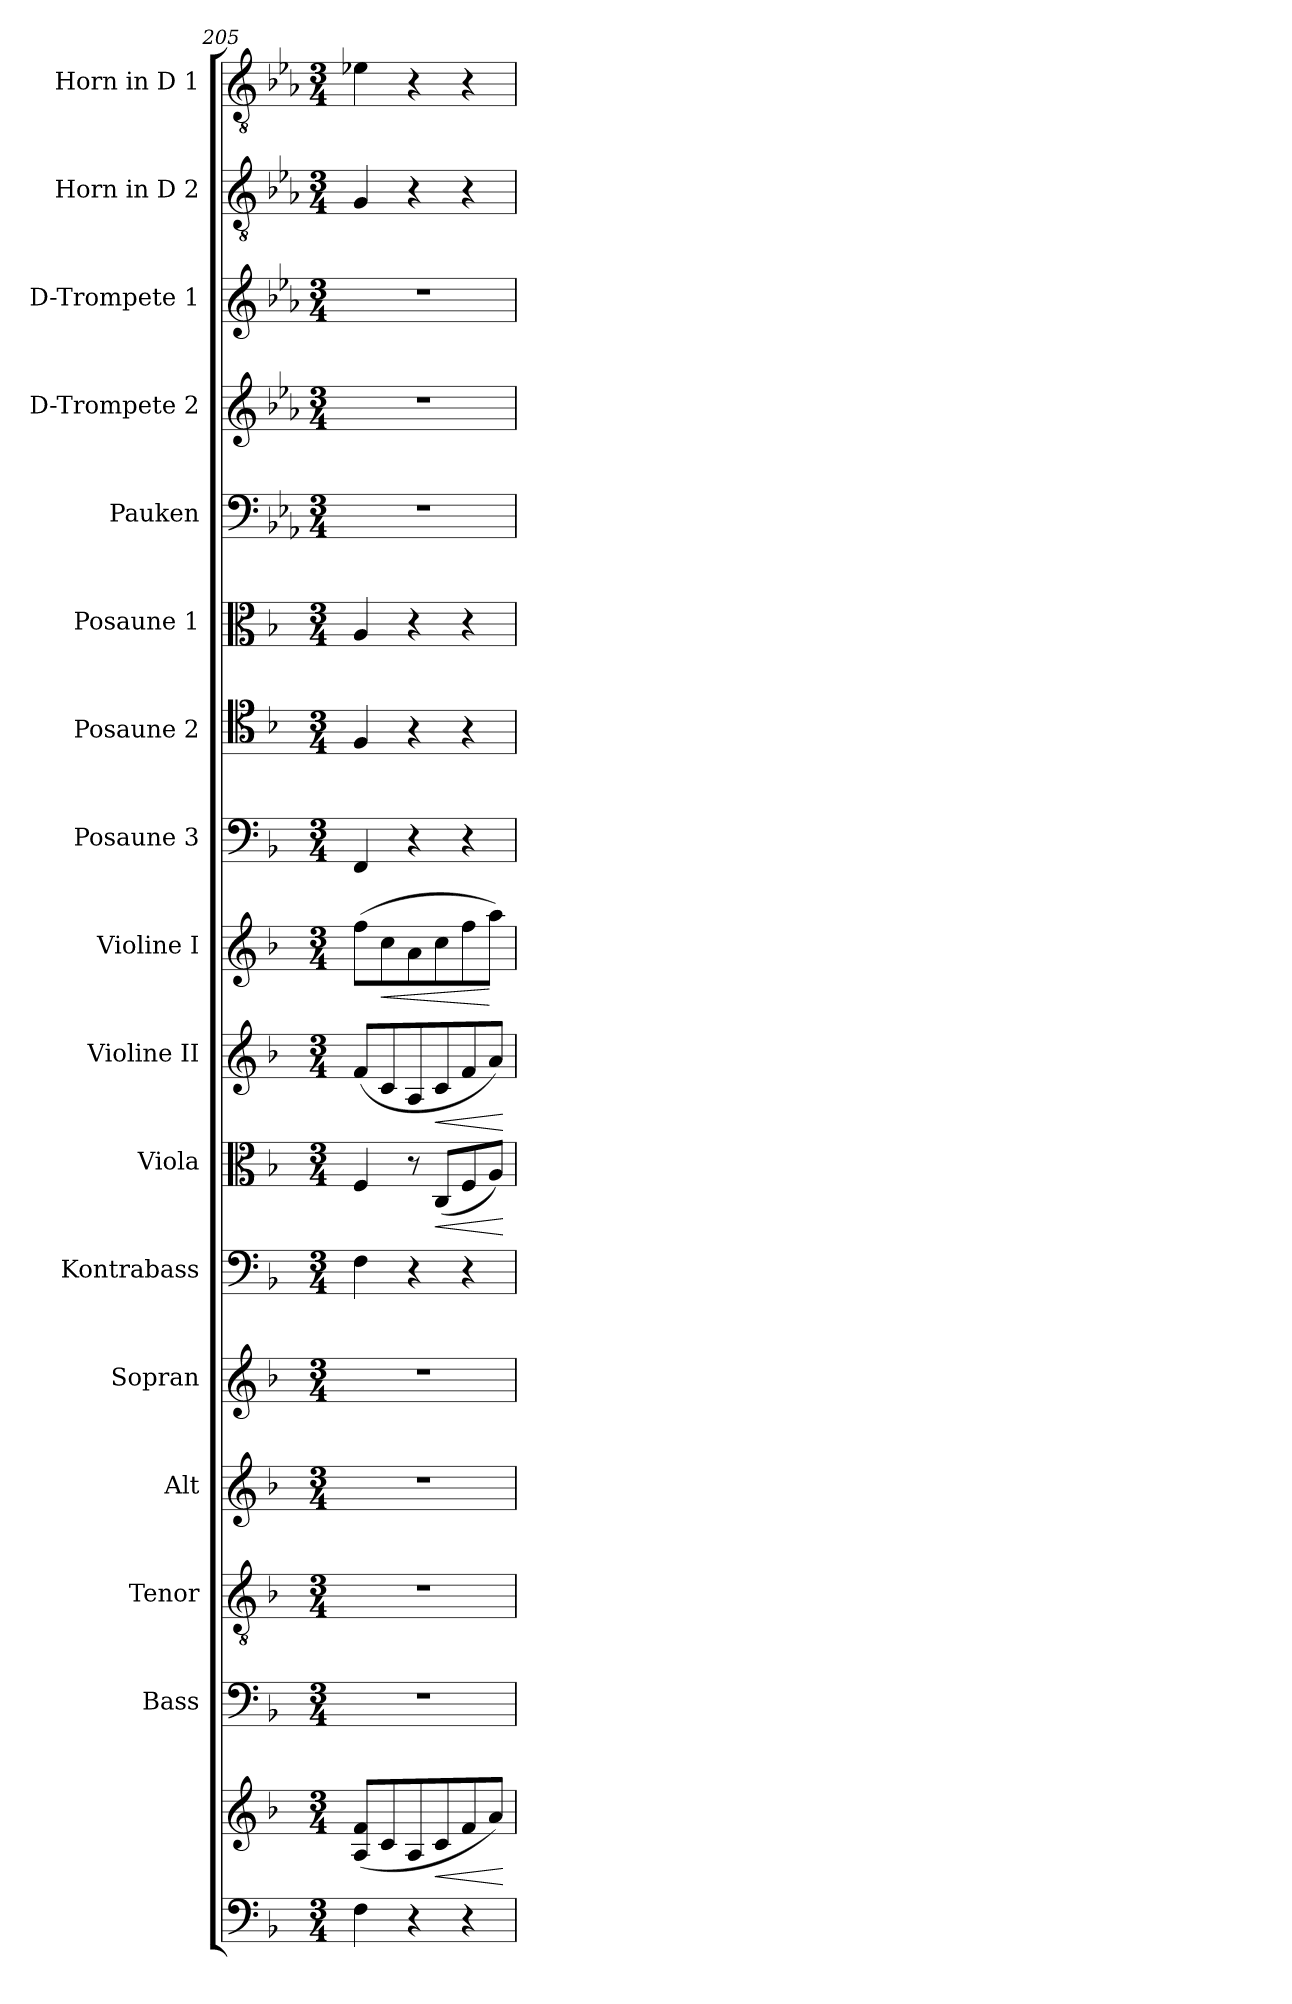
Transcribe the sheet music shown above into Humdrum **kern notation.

**kern	**kern	**dynam	**kern	**kern	**kern	**kern	**kern	**kern	**dynam	**kern	**dynam	**kern	**dynam	**kern	**kern	**kern	**kern	**kern	**kern	**kern	**kern
*part17	*part17	*part17	*part16	*part15	*part14	*part13	*part12	*part11	*part11	*part10	*part10	*part9	*part9	*part8	*part7	*part6	*part5	*part4	*part3	*part2	*part1
*staff18	*staff17	*staff17/18	*staff16	*staff15	*staff14	*staff13	*staff12	*staff11	*staff11	*staff10	*staff10	*staff9	*staff9	*staff8	*staff7	*staff6	*staff5	*staff4	*staff3	*staff2	*staff1
*	*	*	*I"Bass	*I"Tenor	*I"Alt	*I"Sopran	*I"Kontrabass	*I"Viola	*	*I"Violine II	*	*I"Violine I	*	*I"Posaune 3	*I"Posaune 2	*I"Posaune 1	*I"Pauken	*I"D-Trompete 2	*I"D-Trompete 1	*I"Horn in D 2	*I"Horn in D 1
*	*	*	*I'B.	*I'T.	*I'A.	*I'S.	*I'Kb.	*I'Vla.	*	*I'Vl. II	*	*I'Vl. I	*	*I'Pos. 3	*I'Pos. 2	*I'Pos. 1	*I'Pk.	*I'D Trp. 2	*I'D Trp. 1	*I'Hrn. 2	*I'Hrn. 1
*clefF4	*clefG2	*	*clefF4	*clefGv2	*clefG2	*clefG2	*clefF4	*clefC3	*	*clefG2	*	*clefG2	*	*clefF4	*clefC4	*clefC3	*clefF4	*clefG2	*clefG2	*clefGv2	*clefGv2
*	*	*	*	*	*	*	*ITrd7c12	*	*	*	*	*	*	*	*	*	*ITrd-1c-2	*ITrd-1c-2	*ITrd-1c-2	*ITrd-1c-2	*ITrd-1c-2
*k[b-]	*k[b-]	*	*k[b-]	*k[b-]	*k[b-]	*k[b-]	*k[b-]	*k[b-]	*	*k[b-]	*	*k[b-]	*	*k[b-]	*k[b-]	*k[b-]	*k[b-]	*k[b-]	*k[b-]	*k[b-]	*k[b-]
*F:	*F:	*	*F:	*F:	*F:	*F:	*F:	*F:	*	*F:	*	*F:	*	*F:	*F:	*F:	*F:	*F:	*F:	*F:	*F:
*M3/4	*M3/4	*	*M3/4	*M3/4	*M3/4	*M3/4	*M3/4	*M3/4	*	*M3/4	*	*M3/4	*	*M3/4	*M3/4	*M3/4	*M3/4	*M3/4	*M3/4	*M3/4	*M3/4
=205	=205	=205	=205	=205	=205	=205	=205	=205	=205	=205	=205	=205	=205	=205	=205	=205	=205	=205	=205	=205	=205
4F\	(<8A/ 8f/L	.	2.r	2.r	2.r	2.r	4FF\	4F/	.	(<8f/L	.	(>8ff\L	.	4FF/	4F/	4A/	2.r	2.r	2.r	4A/	4fn\
!	!	!	!	!	!	!	!	!	!	!	!	!	!LO:HP:b	!	!	!	!	!	!	!	!
.	8c/	.	.	.	.	.	.	.	.	8c/	.	8cc\	<	.	.	.	.	.	.	.	.
4r	8A/	.	.	.	.	.	4r	8r	.	8A/	.	8a\	.	4r	4r	4r	.	.	.	4r	4r
!	!	!LO:HP:b	!	!	!	!	!	!	!LO:HP:b	!	!LO:HP:b	!	!	!	!	!	!	!	!	!	!
.	8c/	<	.	.	.	.	.	(<8C/L	<	8c/	<	8cc\	.	.	.	.	.	.	.	.	.
4r	8f/	.	.	.	.	.	4r	8F/	.	8f/	.	8ff\	.	4r	4r	4r	.	.	.	4r	4r
.	8a/J)	.	.	.	.	.	.	8A/J)	.	8a/J)	.	8aa\J)	[	.	.	.	.	.	.	.	.
.	.	[	.	.	.	.	.	.	[	.	[	.	.	.	.	.	.	.	.	.	.
=	=	=	=	=	=	=	=	=	=	=	=	=	=	=	=	=	=	=	=	=	=
*-	*-	*-	*-	*-	*-	*-	*-	*-	*-	*-	*-	*-	*-	*-	*-	*-	*-	*-	*-	*-	*-
